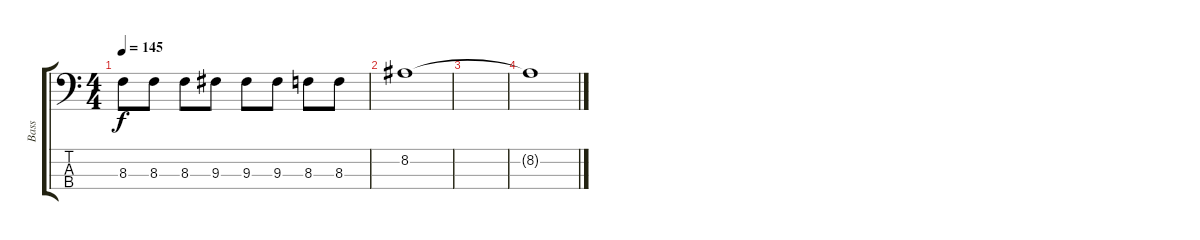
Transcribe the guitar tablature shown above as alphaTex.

\track ("Bass" "Bass") {instrument electricbassfinger}
\staff {score tabs}
\tuning (G2 D2 A1 E1) {hide}
\ts (4 4)
\tempo 145
\clef f4
\ks c
8.3.8{dy f} 8.3.8 8.3.8 9.3.8 9.3.8 9.3.8 8.3.8 8.3.8 |
8.2.1{volume 0} |
|
8.2{t}.1
